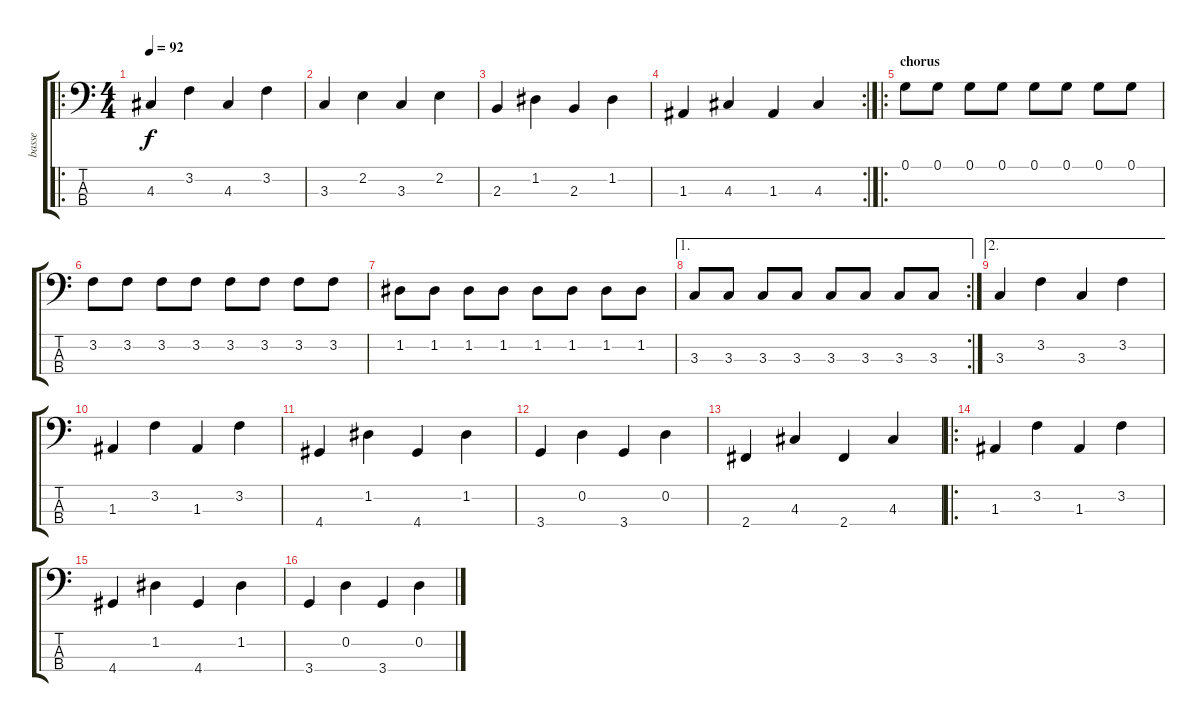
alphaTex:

\track ("basse" "basse") {instrument electricbassfinger}
\staff {score tabs}
\tuning (G2 D2 A1 E1) {hide}
\ro
\ts (4 4)
\tempo 92
\clef f4
\ks c
4.3.4{dy f} 3.2.4 4.3.4 3.2.4 |
3.3.4 2.2.4 3.3.4 2.2.4 |
2.3.4 1.2.4 2.3.4 1.2.4 |
\rc 2
1.3.4 4.3.4 1.3.4 4.3.4 |
\ro
\section ("" "chorus")
0.1.8 0.1.8 0.1.8 0.1.8 0.1.8 0.1.8 0.1.8 0.1.8 |
3.2.8 3.2.8 3.2.8 3.2.8 3.2.8 3.2.8 3.2.8 3.2.8 |
1.2.8 1.2.8 1.2.8 1.2.8 1.2.8 1.2.8 1.2.8 1.2.8 |
\ae 1
\rc 2
3.3.8 3.3.8 3.3.8 3.3.8 3.3.8 3.3.8 3.3.8 3.3.8 |
\ae 2
3.3.4 3.2.4 3.3.4 3.2.4 |
1.3.4 3.2.4 1.3.4 3.2.4 |
4.4.4 1.2.4 4.4.4 1.2.4 |
3.4.4 0.2.4 3.4.4 0.2.4 |
2.4.4 4.3.4 2.4.4 4.3.4 |
\ro
1.3.4 3.2.4 1.3.4 3.2.4 |
4.4.4 1.2.4 4.4.4 1.2.4 |
3.4.4 0.2.4 3.4.4 0.2.4
